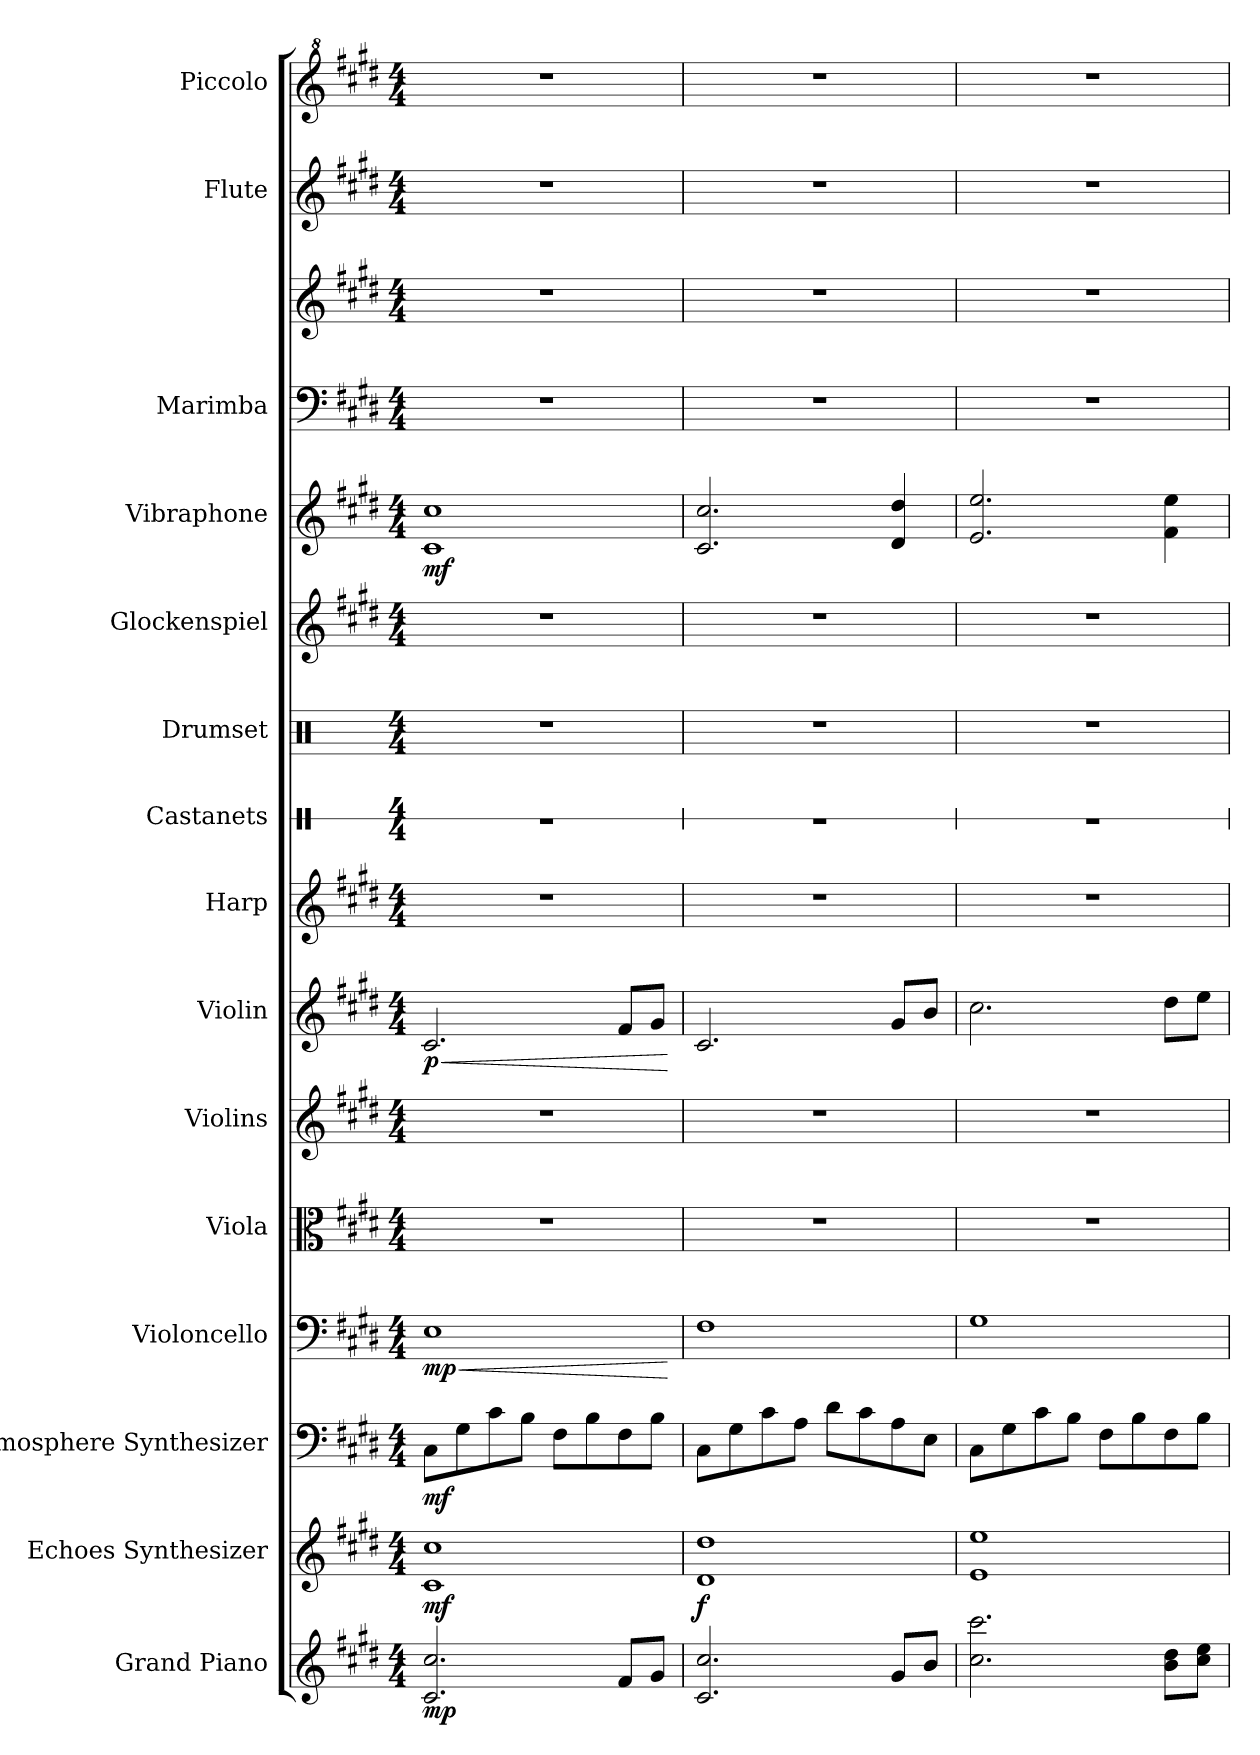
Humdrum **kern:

**kern	**dynam	**kern	**dynam	**kern	**dynam	**kern	**dynam	**kern	**kern	**kern	**dynam	**kern	**kern	**kern	**kern	**kern	**dynam	**kern	**kern	**kern	**kern
*part15	*part15	*part14	*part14	*part13	*part13	*part12	*part12	*part11	*part10	*part9	*part9	*part8	*part7	*part6	*part5	*part4	*part4	*part3	*part3	*part2	*part1
*staff16	*staff16	*staff15	*staff15	*staff14	*staff14	*staff13	*staff13	*staff12	*staff11	*staff10	*staff10	*staff9	*staff8	*staff7	*staff6	*staff5	*staff5	*staff4	*staff3	*staff2	*staff1
*I"Grand Piano	*	*I"Echoes Synthesizer	*	*I"Atmosphere Synthesizer	*	*I"Violoncello	*	*I"Viola	*I"Violins	*I"Violin	*	*I"Harp	*I"Castanets	*I"Drumset	*I"Glockenspiel	*I"Vibraphone	*	*I"Marimba	*	*I"Flute	*I"Piccolo
*I'Pno.	*	*I'Synth.	*	*I'Synth.	*	*I'Vc.	*	*I'Vla.	*I'Vlns.	*I'Vln.	*	*I'Hrp.	*I'Cst.	*I'Drs.	*I'Glk.	*I'Vib.	*	*I'Mrm.	*	*I'Fl.	*I'Picc.
*	*	*	*	*	*	*	*	*	*	*	*	*	*stria1	*	*	*	*	*	*	*	*
*clefG2	*	*clefG2	*	*clefF4	*	*clefF4	*	*clefC3	*clefG2	*clefG2	*	*clefG2	*clefX	*clefX	*clefG2	*clefG2	*	*clefF4	*clefG2	*clefG2	*clefG^2
*	*	*	*	*	*	*	*	*	*	*	*	*	*	*	*ITrd-14c-24	*	*	*	*	*	*ITrd-7c-12
*k[f#c#g#d#]	*	*k[f#c#g#d#]	*	*k[f#c#g#d#]	*	*k[f#c#g#d#]	*	*k[f#c#g#d#]	*k[f#c#g#d#]	*k[f#c#g#d#]	*	*k[f#c#g#d#]	*k[]	*k[]	*k[f#c#g#d#]	*k[f#c#g#d#]	*	*k[f#c#g#d#]	*k[f#c#g#d#]	*k[f#c#g#d#]	*k[f#c#g#d#]
*M4/4	*	*M4/4	*	*M4/4	*	*M4/4	*	*M4/4	*M4/4	*M4/4	*	*M4/4	*M4/4	*M4/4	*M4/4	*M4/4	*	*M4/4	*M4/4	*M4/4	*M4/4
*MM115	*	*MM115	*	*MM115	*	*MM115	*	*MM115	*MM115	*MM115	*	*MM115	*MM115	*MM115	*MM115	*MM115	*	*MM115	*MM115	*MM115	*MM115
=1	=1	=1	=1	=1	=1	=1	=1	=1	=1	=1	=1	=1	=1	=1	=1	=1	=1	=1	=1	=1	=1
!	!LO:DY:b	!	!LO:DY:b	!	!LO:DY:b	!	!LO:HP:b	!	!	!	!LO:HP:b	!	!	!	!	!	!	!	!	!	!
!	!	!	!	!	!	!	!LO:DY:n=1:b	!	!	!	!LO:DY:n=1:b	!	!	!	!	!	!LO:DY:b	!	!	!	!
2.c#/ 2.cc#/	mp	1c# 1cc#	mf	8C#\L	mf	1E	< mp	1r	1r	2.c#/	< p	1r	1r	1r	1r	1c# 1cc#	mf	1r	1r	1r	1r
.	.	.	.	8G#\	.	.	.	.	.	.	.	.	.	.	.	.	.	.	.	.	.
.	.	.	.	8c#\	.	.	.	.	.	.	.	.	.	.	.	.	.	.	.	.	.
.	.	.	.	8B\J	.	.	.	.	.	.	.	.	.	.	.	.	.	.	.	.	.
.	.	.	.	8F#\L	.	.	.	.	.	.	.	.	.	.	.	.	.	.	.	.	.
.	.	.	.	8B\	.	.	.	.	.	.	.	.	.	.	.	.	.	.	.	.	.
8f#/L	.	.	.	8F#\	.	.	.	.	.	8f#/L	.	.	.	.	.	.	.	.	.	.	.
8g#/J	.	.	.	8B\J	.	.	.	.	.	8g#/J	.	.	.	.	.	.	.	.	.	.	.
.	.	.	.	.	.	.	[	.	.	.	[	.	.	.	.	.	.	.	.	.	.
=2	=2	=2	=2	=2	=2	=2	=2	=2	=2	=2	=2	=2	=2	=2	=2	=2	=2	=2	=2	=2	=2
!	!	!	!LO:DY:b	!	!	!	!	!	!	!	!	!	!	!	!	!	!	!	!	!	!
2.c#/ 2.cc#/	.	1d# 1dd#	f	8C#\L	.	1F#	.	1r	1r	2.c#/	.	1r	1r	1r	1r	2.c#/ 2.cc#/	.	1r	1r	1r	1r
.	.	.	.	8G#\	.	.	.	.	.	.	.	.	.	.	.	.	.	.	.	.	.
.	.	.	.	8c#\	.	.	.	.	.	.	.	.	.	.	.	.	.	.	.	.	.
.	.	.	.	8A\J	.	.	.	.	.	.	.	.	.	.	.	.	.	.	.	.	.
.	.	.	.	8d#\L	.	.	.	.	.	.	.	.	.	.	.	.	.	.	.	.	.
.	.	.	.	8c#\	.	.	.	.	.	.	.	.	.	.	.	.	.	.	.	.	.
8g#/L	.	.	.	8A\	.	.	.	.	.	8g#/L	.	.	.	.	.	4d#/ 4dd#/	.	.	.	.	.
8b/J	.	.	.	8E\J	.	.	.	.	.	8b/J	.	.	.	.	.	.	.	.	.	.	.
=3	=3	=3	=3	=3	=3	=3	=3	=3	=3	=3	=3	=3	=3	=3	=3	=3	=3	=3	=3	=3	=3
2.cc#\ 2.ccc#\	.	1e 1ee	.	8C#\L	.	1G#	.	1r	1r	2.cc#\	.	1r	1r	1r	1r	2.e/ 2.ee/	.	1r	1r	1r	1r
.	.	.	.	8G#\	.	.	.	.	.	.	.	.	.	.	.	.	.	.	.	.	.
.	.	.	.	8c#\	.	.	.	.	.	.	.	.	.	.	.	.	.	.	.	.	.
.	.	.	.	8B\J	.	.	.	.	.	.	.	.	.	.	.	.	.	.	.	.	.
.	.	.	.	8F#\L	.	.	.	.	.	.	.	.	.	.	.	.	.	.	.	.	.
.	.	.	.	8B\	.	.	.	.	.	.	.	.	.	.	.	.	.	.	.	.	.
8b\ 8dd#\L	.	.	.	8F#\	.	.	.	.	.	8dd#\L	.	.	.	.	.	4f#\ 4ee\	.	.	.	.	.
8cc#\ 8ee\J	.	.	.	8B\J	.	.	.	.	.	8ee\J	.	.	.	.	.	.	.	.	.	.	.
=	=	=	=	=	=	=	=	=	=	=	=	=	=	=	=	=	=	=	=	=	=
*-	*-	*-	*-	*-	*-	*-	*-	*-	*-	*-	*-	*-	*-	*-	*-	*-	*-	*-	*-	*-	*-
